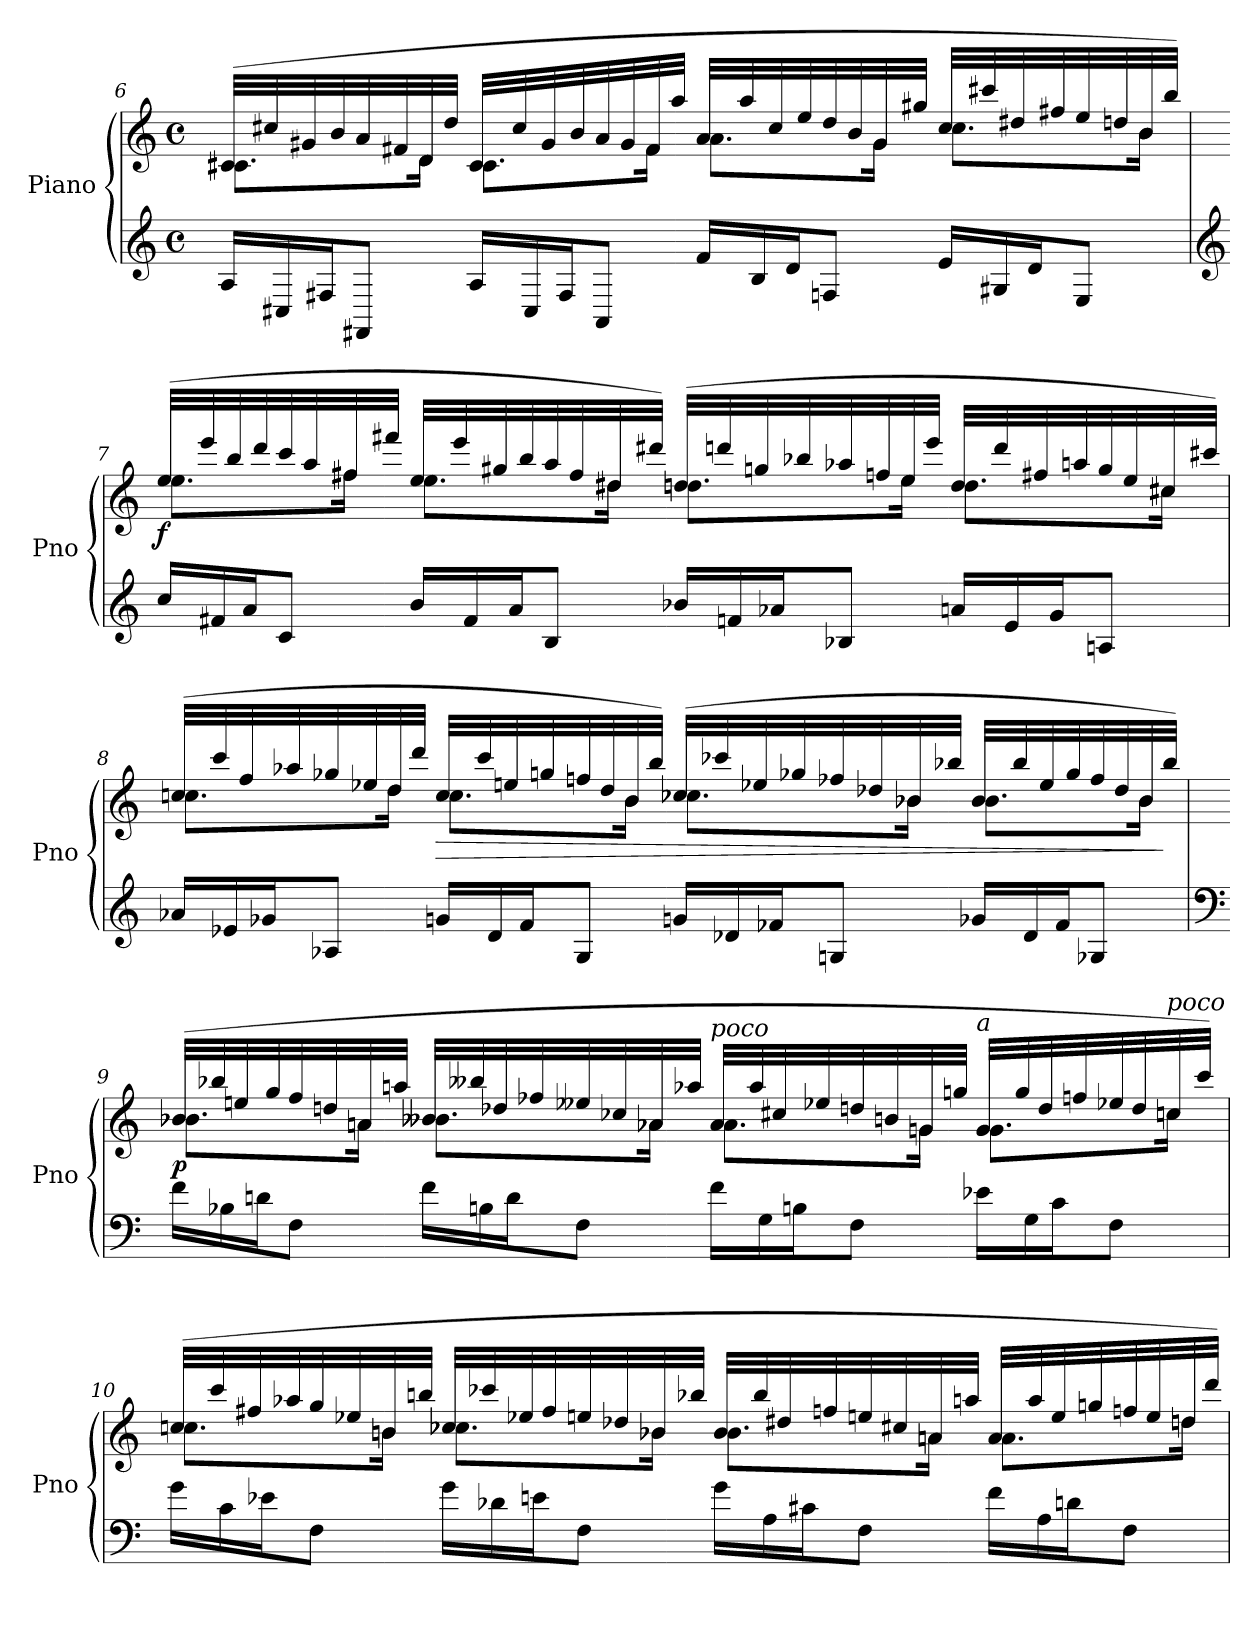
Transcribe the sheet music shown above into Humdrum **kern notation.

**kern	**kern	**dynam
*part1	*part1	*part1
*staff2	*staff1	*staff1/2
*I"Piano	*	*
*I'Pno	*	*
!!LO:PB:g=z
*clefG2	*clefG2	*
*k[]	*k[]	*
*M4/4	*M4/4	*
*met(c)	*met(c)	*
*Xtuplet	*	*
=6	=6	=6
*	*^	*
24A/LL	(>32c#X/LLL	8.c#\L	.
.	32cc#X/	.	.
24C#X/	.	.	.
.	32g#X/	.	.
24F#X/J	.	.	.
.	32b/	.	.
8FF#X/J	32a/	.	.
.	32f#X/	.	.
.	32d/	16d\Jk	.
.	32dd/JJJ	.	.
24A/LL	32c#/LLL	8.c#\L	.
.	32cc#/	.	.
24C#/	.	.	.
.	32g#/	.	.
24F#/J	.	.	.
.	32b/	.	.
8AA/J	32a/	.	.
.	32g#/	.	.
.	32f#/	16f#\Jk	.
.	32aa/JJJ	.	.
24f/LL	32a/LLL	8.a\L	.
.	32aa/	.	.
24B/	.	.	.
.	32cc#/	.	.
24d/J	.	.	.
.	32ee/	.	.
8Fn/J	32dd/	.	.
.	32b/	.	.
.	32g#/	16g#\Jk	.
.	32gg#X/JJJ	.	.
24e/LL	32cc#/LLL	8.cc#\L	.
.	32ccc#X/	.	.
24G#X/	.	.	.
.	32dd#X/	.	.
24d/J	.	.	.
.	32ff#X/	.	.
8E/J	32ee/	.	.
.	32ddn/	.	.
.	32b/	16b\Jk	.
.	32bb/JJJ)	.	.
!!LO:LB:g=z	!!
=7	=7	=7	=7
*clefG2	*	*	*
!	!	!	!LO:DY:b
24cc/LL	(32ee/LLL	8.ee\L	f
.	32eee/	.	.
24f#X/	.	.	.
.	32bb/	.	.
24a/J	.	.	.
.	32ddd/	.	.
8c/J	32ccc/	.	.
.	32aa/	.	.
.	32ff#X/	16ff#\Jk	.
.	32fff#X/JJJ	.	.
24b/LL	32ee/LLL	8.ee\L	.
.	32eee/	.	.
24f#/	.	.	.
.	32gg#X/	.	.
24a/J	.	.	.
.	32bb/	.	.
8B/J	32aa/	.	.
.	32ff#/	.	.
.	32dd#X/	16dd#X\Jk	.
.	32ddd#X/JJJ)	.	.
24b-X/LL	(32ddn/LLL	8.ddn\L	.
.	32dddn/	.	.
24fn/	.	.	.
.	32ggn/	.	.
24a-X/J	.	.	.
.	32bb-X/	.	.
8B-X/J	32aa-X/	.	.
.	32ffn/	.	.
.	32ee/	16ee\Jk	.
.	32eee/JJJ	.	.
24an/LL	32dd/LLL	8.dd\L	.
.	32ddd/	.	.
24e/	.	.	.
.	32ff#X/	.	.
24g/J	.	.	.
.	32aan/	.	.
8An/J	32gg/	.	.
.	32ee/	.	.
.	32cc#X/	16cc#X\Jk	.
.	32ccc#X/JJJ)	.	.
!!LO:LB:g=z	!!
=8	=8	=8	=8
24a-X/LL	(32cc/LLL	8.ccn\L	.
.	32ccc/	.	.
24e-X/	.	.	.
.	32ff/	.	.
24g-X/J	.	.	.
.	32aa-X/	.	.
8A-X/J	32gg-X/	.	.
.	32ee-X/	.	.
.	32dd/	16dd\Jk	.
.	32ddd/JJJ	.	.
!	!	!	!LO:HP:b
24gn/LL	32cc/LLL	8.cc\L	>
.	32ccc/	.	.
24d/	.	.	.
.	32een/	.	.
24f/J	.	.	.
.	32ggn/	.	.
8G/J	32ffn/	.	.
.	32dd/	.	.
.	32b/	16b\Jk	.
.	32bb/JJJ)	.	.
24gn/LL	(32cc-X/LLL	8.cc-X\L	.
.	32ccc-X/	.	.
24d-X/	.	.	.
.	32ee-X/	.	.
24f-X/J	.	.	.
.	32gg-X/	.	.
8Gn/J	32ff-X/	.	.
.	32dd-X/	.	.
.	32b-X/	16b-X\Jk	.
.	32bb-X/JJJ	.	.
24g-X/LL	32b-/LLL	8.b-\L	.
.	32bb-/	.	.
24d-/	.	.	.
.	32ee-/	.	.
24f-/J	.	.	.
.	32gg-/	.	.
8G-X/J	32ff-/	.	.
.	32dd-/	.	.
.	32b-/	16b-\Jk	.
.	32bb-/JJJ)	.	]
!!LO:LB:g=z	!!
=9	=9	=9	=9
*clefF4	*	*	*
!	!	!	!LO:DY:b
24f\LL	(32b-X/LLL	8.b-X\L	p
.	32bb-X/	.	.
24B-X\	.	.	.
.	32een/	.	.
24dn\J	.	.	.
.	32gg/	.	.
8F\J	32ff/	.	.
.	32ddn/	.	.
.	32an/	16an\Jk	.
.	32aan/JJJ	.	.
24f\LL	32b--X/LLL	8.b--X\L	.
.	32bb--X/	.	.
24Bn\	.	.	.
.	32dd-X/	.	.
24d\J	.	.	.
.	32ff-X/	.	.
8F\J	32ee--X/	.	.
.	32cc-X/	.	.
.	32a-X/	16a-X\Jk	.
.	32aa-X/JJJ	.	.
!	!LO:TX:a:i:t=poco	!	!
24f\LL	32a-/LLL	8.a-\L	.
.	32aa-/	.	.
24G\	.	.	.
.	32cc#X/	.	.
24Bn\J	.	.	.
.	32ee-X/	.	.
8F\J	32ddn/	.	.
.	32bn/	.	.
.	32g/	16gn\Jk	.
.	32ggn/JJJ	.	.
!	!LO:TX:a:i:t=a	!	!
24e-X\LL	32g/LLL	8.g\L	.
.	32gg/	.	.
24G\	.	.	.
.	32dd/	.	.
24c\J	.	.	.
.	32ffn/	.	.
8F\J	32ee-X/	.	.
.	32dd/	.	.
!	!LO:TX:a:i:t=poco	!	!
.	32ccn/	16ccn\Jk	.
.	32ccc/JJJ)	.	.
!!LO:LB:g=z	!!
=10	=10	=10	=10
!	!	!	!LO:DY:b
24g\LL	(32cc/LLL	8.ccn\L	other-dynamics
.	32ccc/	.	.
24c\	.	.	.
.	32ff#X/	.	.
24e-X\J	.	.	.
.	32aa-X/	.	.
8F\J	32gg/	.	.
.	32ee-X/	.	.
.	32bn/	16bn\Jk	.
.	32bbn/JJJ	.	.
24g\LL	32cc-X/LLL	8.cc-X\L	.
.	32ccc-X/	.	.
24d-X\	.	.	.
.	32ee-X/	.	.
24en\J	.	.	.
.	32ff#/	.	.
8F\J	32een/	.	.
.	32dd-X/	.	.
.	32b-X/	16b-X\Jk	.
.	32bb-X/JJJ	.	.
24g\LL	32b-/LLL	8.b-\L	.
.	32bb-/	.	.
24A\	.	.	.
.	32dd#X/	.	.
24c#X\J	.	.	.
.	32ffn/	.	.
8F\J	32een/	.	.
.	32cc#X/	.	.
.	32an/	16an\Jk	.
.	32aan/JJJ	.	.
24f\LL	32a/LLL	8.a\L	.
.	32aa/	.	.
24A\	.	.	.
.	32ee/	.	.
24dn\J	.	.	.
.	32ggn/	.	.
8F\J	32ffn/	.	.
.	32ee/	.	.
.	32ddn/	16ddn\Jk	.
.	32ddd/JJJ)	.	.
*	*v	*v	*
=	=	=
*-	*-	*-
